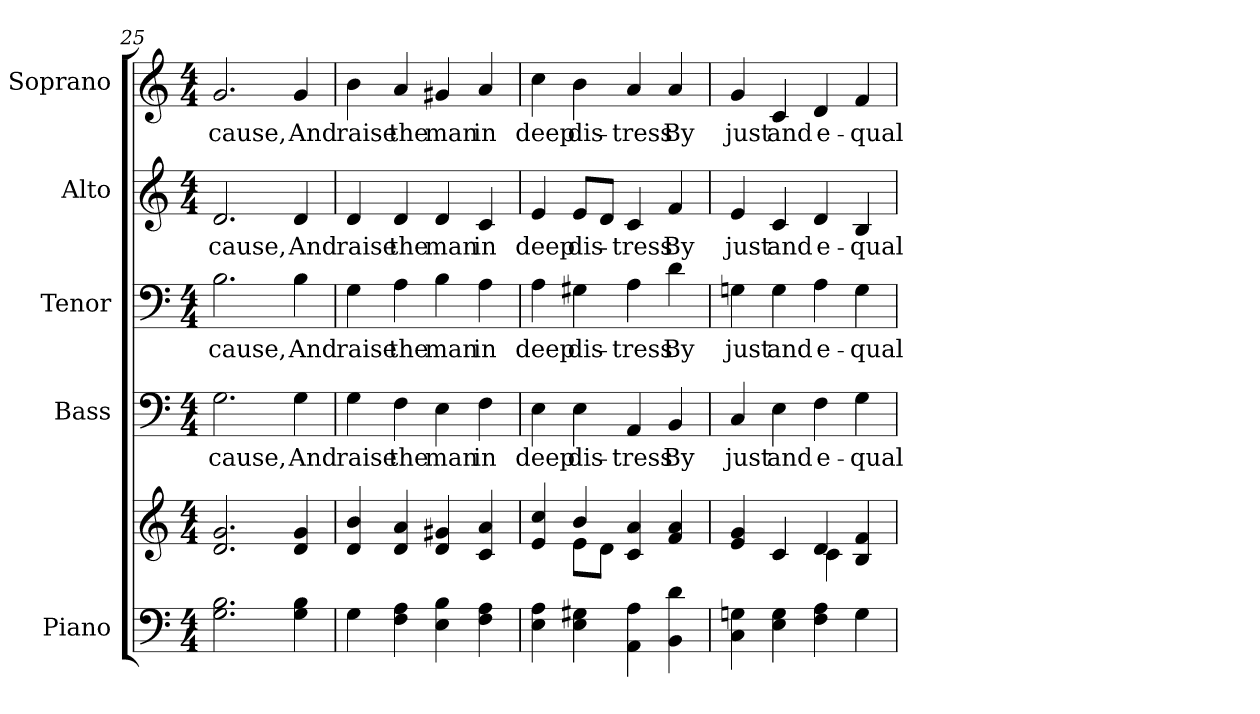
**kern	**kern	**kern	**text	**kern	**text	**kern	**text	**kern	**text
*part5	*part5	*part4	*part4	*part3	*part3	*part2	*part2	*part1	*part1
*staff6	*staff5	*staff4	*staff4	*staff3	*staff3	*staff2	*staff2	*staff1	*staff1
*I"Piano	*	*I"Bass	*	*I"Tenor	*	*I"Alto	*	*I"Soprano	*
*I'Pno.	*	*I'B.	*	*I'T.	*	*I'A.	*	*I'S.	*
!!LO:PB:g=z
*clefF4	*clefG2	*clefF4	*	*clefF4	*	*clefG2	*	*clefG2	*
*k[]	*k[]	*k[]	*	*k[]	*	*k[]	*	*k[]	*
*C:	*C:	*C:	*	*C:	*	*C:	*	*C:	*
*M4/4	*M4/4	*M4/4	*	*M4/4	*	*M4/4	*	*M4/4	*
=25	=25	=25	=25	=25	=25	=25	=25	=25	=25
!	!	!	!LO:LY:b:color=#000000	!	!	!	!	!	!
!	!	!	!	!	!LO:LY:b:color=#000000	!	!	!	!
!	!	!	!	!	!	!	!LO:LY:b:color=#000000	!	!
!	!	!	!	!	!	!	!	!	!LO:LY:b:color=#000000
2.Gi\ 2.Bi	2.di/ 2.gi	2.Gi\	cause,	2.Bi\	cause,	2.di/	cause,	2.gi/	cause,
!	!	!	!LO:LY:b:color=#000000	!	!	!	!	!	!
!	!	!	!	!	!LO:LY:b:color=#000000	!	!	!	!
!	!	!	!	!	!	!	!LO:LY:b:color=#000000	!	!
!	!	!	!	!	!	!	!	!	!LO:LY:b:color=#000000
4Gi\ 4Bi	4di/ 4gi	4Gi\	And	4Bi\	And	4di/	And	4gi/	And
=26	=26	=26	=26	=26	=26	=26	=26	=26	=26
!	!	!	!LO:LY:b:color=#000000	!	!	!	!	!	!
!	!	!	!	!	!LO:LY:b:color=#000000	!	!	!	!
!	!	!	!	!	!	!	!LO:LY:b:color=#000000	!	!
!	!	!	!	!	!	!	!	!	!LO:LY:b:color=#000000
4Gi\	4di/ 4bi	4Gi\	raise	4Gi\	raise	4di/	raise	4bi\	raise
!	!	!	!LO:LY:b:color=#000000	!	!	!	!	!	!
!	!	!	!	!	!LO:LY:b:color=#000000	!	!	!	!
!	!	!	!	!	!	!	!LO:LY:b:color=#000000	!	!
!	!	!	!	!	!	!	!	!	!LO:LY:b:color=#000000
4Fi\ 4Ai	4di/ 4ai	4Fi\	the	4Ai\	the	4di/	the	4ai/	the
!	!	!	!LO:LY:b:color=#000000	!	!	!	!	!	!
!	!	!	!	!	!LO:LY:b:color=#000000	!	!	!	!
!	!	!	!	!	!	!	!LO:LY:b:color=#000000	!	!
!	!	!	!	!	!	!	!	!	!LO:LY:b:color=#000000
4Ei\ 4Bi	4di/ 4g#Xi	4Ei\	man	4Bi\	man	4di/	man	4g#Xi/	man
!	!	!	!LO:LY:b:color=#000000	!	!	!	!	!	!
!	!	!	!	!	!LO:LY:b:color=#000000	!	!	!	!
!	!	!	!	!	!	!	!LO:LY:b:color=#000000	!	!
!	!	!	!	!	!	!	!	!	!LO:LY:b:color=#000000
4Fi\ 4Ai	4ci/ 4ai	4Fi\	in	4Ai\	in	4ci/	in	4ai/	in
=27	=27	=27	=27	=27	=27	=27	=27	=27	=27
*	*^	*	*	*	*	*	*	*	*
!	!	!	!	!LO:LY:b:color=#000000	!	!	!	!	!	!
!	!	!	!	!	!	!LO:LY:b:color=#000000	!	!	!	!
!	!	!	!	!	!	!	!	!LO:LY:b:color=#000000	!	!
!	!	!	!	!	!	!	!	!	!	!LO:LY:b:color=#000000
4Ei\ 4Ai	4ei/ 4cci	4ryy	4Ei\	deep	4Ai\	deep	4ei/	deep	4cci\	deep
!	!	!	!	!LO:LY:b:color=#000000	!	!	!	!	!	!
!	!	!	!	!	!	!LO:LY:b:color=#000000	!	!	!	!
!	!	!	!	!	!	!	!	!LO:LY:b:color=#000000	!	!
!	!	!	!	!	!	!	!	!	!	!LO:LY:b:color=#000000
4Ei\ 4G#Xi	4bi/	8ei\L	4Ei\	dis-	4G#Xi\	dis-	8ei/L	dis-	4bi\	dis-
.	.	8di\J	.	.	.	.	8di/J	.	.	.
!	!	!	!	!LO:LY:b:color=#000000	!	!	!	!	!	!
!	!	!	!	!	!	!LO:LY:b:color=#000000	!	!	!	!
!	!	!	!	!	!	!	!	!LO:LY:b:color=#000000	!	!
!	!	!	!	!	!	!	!	!	!	!LO:LY:b:color=#000000
4AAi\ 4Ai	4ci/ 4ai	2ryy	4AAi/	-tress	4Ai\	-tress	4ci/	-tress	4ai/	-tress
!	!	!	!	!LO:LY:b:color=#000000	!	!	!	!	!	!
!	!	!	!	!	!	!LO:LY:b:color=#000000	!	!	!	!
!	!	!	!	!	!	!	!	!LO:LY:b:color=#000000	!	!
!	!	!	!	!	!	!	!	!	!	!LO:LY:b:color=#000000
4BBi\ 4di	4fi/ 4ai	.	4BBi/	By	4di\	By	4fi/	By	4ai/	By
!!LO:PB:g=z
=28	=28	=28	=28	=28	=28	=28	=28	=28	=28	=28
!	!	!	!	!LO:LY:b:color=#000000	!	!	!	!	!	!
!	!	!	!	!	!	!LO:LY:b:color=#000000	!	!	!	!
!	!	!	!	!	!	!	!	!LO:LY:b:color=#000000	!	!
!	!	!	!	!	!	!	!	!	!	!LO:LY:b:color=#000000
4Ci\ 4Gni	4ei/ 4gi	2ryy	4Ci/	just	4Gni\	just	4ei/	just	4gi/	just
!	!	!	!	!LO:LY:b:color=#000000	!	!	!	!	!	!
!	!	!	!	!	!	!LO:LY:b:color=#000000	!	!	!	!
!	!	!	!	!	!	!	!	!LO:LY:b:color=#000000	!	!
!	!	!	!	!	!	!	!	!	!	!LO:LY:b:color=#000000
4Ei\ 4Gi	4ci/	.	4Ei\	and	4Gi\	and	4ci/	and	4ci/	and
!	!	!	!	!LO:LY:b:color=#000000	!	!	!	!	!	!
!	!	!	!	!	!	!LO:LY:b:color=#000000	!	!	!	!
!	!	!	!	!	!	!	!	!LO:LY:b:color=#000000	!	!
!	!	!	!	!	!	!	!	!	!	!LO:LY:b:color=#000000
4Fi\ 4Ai	4di/	4ci\	4Fi\	e-	4Ai\	e-	4di/	e-	4di/	e-
!	!	!	!	!LO:LY:b:color=#000000	!	!	!	!	!	!
!	!	!	!	!	!	!LO:LY:b:color=#000000	!	!	!	!
!	!	!	!	!	!	!	!	!LO:LY:b:color=#000000	!	!
!	!	!	!	!	!	!	!	!	!	!LO:LY:b:color=#000000
4Gi\	4Bi/ 4fi	4ryy	4Gi\	-qual	4Gi\	-qual	4Bi/	-qual	4fi/	-qual
*	*v	*v	*	*	*	*	*	*	*	*
=	=	=	=	=	=	=	=	=	=
*-	*-	*-	*-	*-	*-	*-	*-	*-	*-
